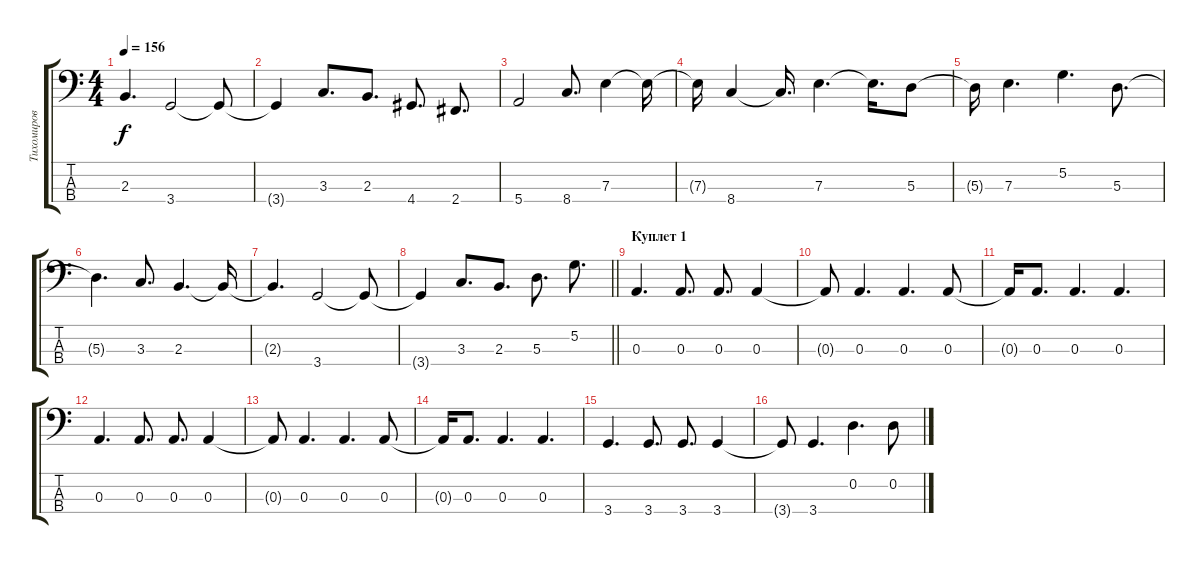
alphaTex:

\track ("Тихомиров (Бас)" "Тихомиров ") {instrument electricbassfinger}
\staff {score tabs}
\tuning (G2 D2 A1 E1) {hide}
\ts (4 4)
\tempo 156
\clef f4
\ks c
2.3{t}.4{d dy f} 3.4.2 3.4{t}.8 |
3.4{t}.4 3.3.8{d} 2.3.8{d} 4.4.8{d} 2.4.8{d} |
5.4.2 8.4.8{d} 7.3.4 7.3{t}.16 |
7.3{t}.16 8.4.4 8.4{t}.16{d} 7.3.4{d} 7.3{t}.16{d} 5.3.8 |
5.3{t}.16 7.3.4{d} 5.2.4{d} 5.3.8{d} |
5.3{t}.4{d} 3.3.8{d} 2.3.4{d} 2.3{t}.16 |
2.3{t}.4{d} 3.4.2 3.4{t}.8 |
\barLineRight lightlight
3.4{t}.4 3.3.8{d} 2.3.8{d} 5.3.8{d} 5.2.8{d} |
\section ("" "Куплет 1")
0.3.4{d} 0.3.8{d} 0.3.8{d} 0.3.4 |
0.3{t}.8 0.3.4{d} 0.3.4{d} 0.3.8 |
0.3{t}.16 0.3.8{d} 0.3.4{d} 0.3.4{d} |
0.3.4{d} 0.3.8{d} 0.3.8{d} 0.3.4 |
0.3{t}.8 0.3.4{d} 0.3.4{d} 0.3.8 |
0.3{t}.16 0.3.8{d} 0.3.4{d} 0.3.4{d} |
3.4.4{d} 3.4.8{d} 3.4.8{d} 3.4.4 |
3.4{t}.8 3.4.4{d} 0.2.4{d} 0.2.8
